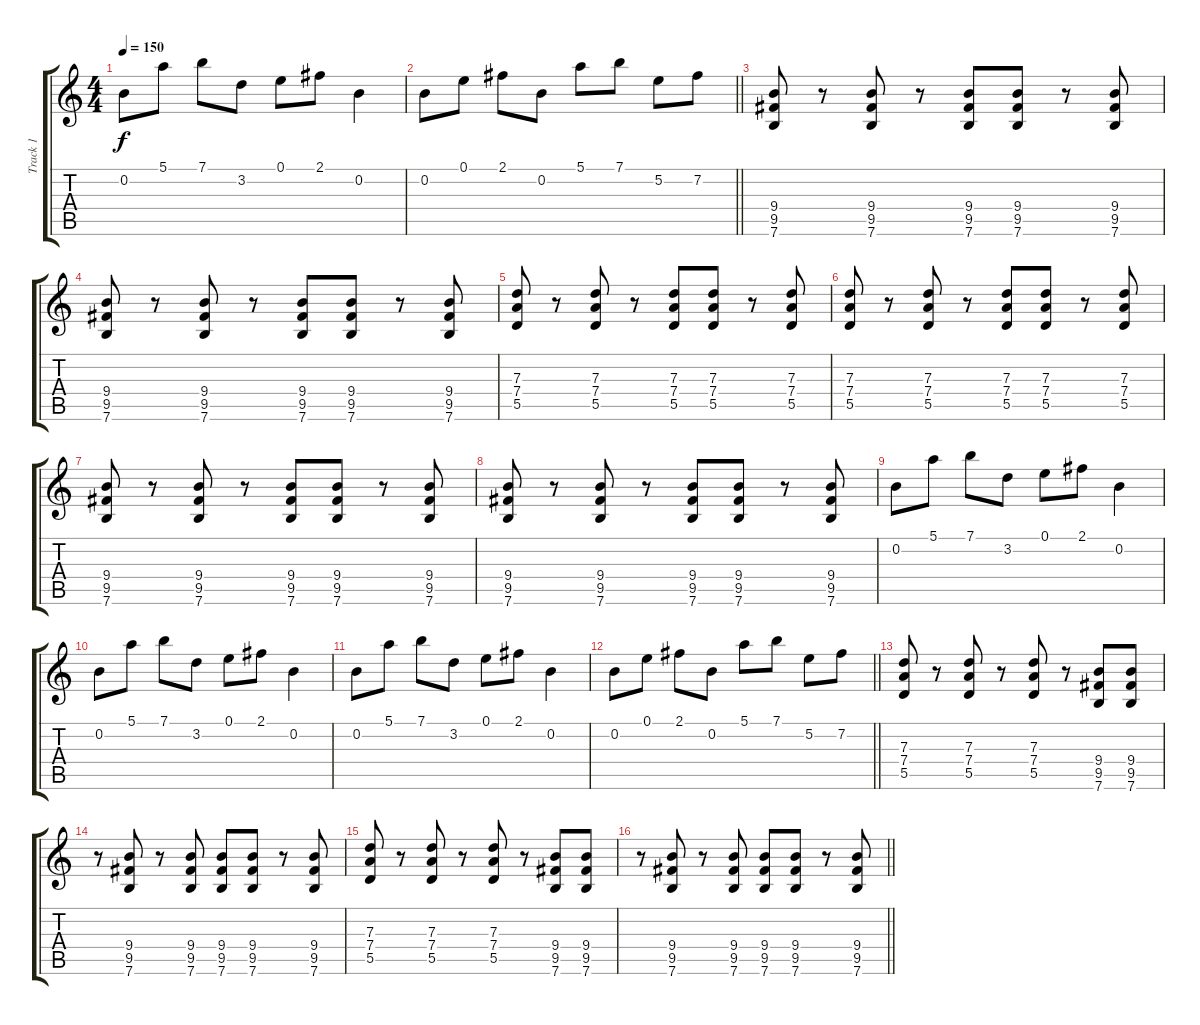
\track ("Track 1" "Track 1") {instrument distortionguitar}
\staff {score tabs}
\tuning (E4 B3 G3 D3 A2 E2) {hide}
\ts (4 4)
\tempo 150
\clef g2
\ks c
0.2.8{dy f} 5.1.8 7.1.8 3.2.8 0.1.8 2.1.8 0.2.4 |
\barLineRight lightlight
0.2.8 0.1.8 2.1.8 0.2.8 5.1.8 7.1.8 5.2.8 7.2.8 |
(9.4 9.5 7.6).8 r.8 (9.4 9.5 7.6).8 r.8 (9.4 9.5 7.6).8 (9.4 9.5 7.6).8 r.8 (9.4 9.5 7.6).8 |
(9.4 9.5 7.6).8 r.8 (9.4 9.5 7.6).8 r.8 (9.4 9.5 7.6).8 (9.4 9.5 7.6).8 r.8 (9.4 9.5 7.6).8 |
(7.3 7.4 5.5).8 r.8 (7.3 7.4 5.5).8 r.8 (7.3 7.4 5.5).8 (7.3 7.4 5.5).8 r.8 (7.3 7.4 5.5).8 |
(7.3 7.4 5.5).8 r.8 (7.3 7.4 5.5).8 r.8 (7.3 7.4 5.5).8 (7.3 7.4 5.5).8 r.8 (7.3 7.4 5.5).8 |
(9.4 9.5 7.6).8 r.8 (9.4 9.5 7.6).8 r.8 (9.4 9.5 7.6).8 (9.4 9.5 7.6).8 r.8 (9.4 9.5 7.6).8 |
(9.4 9.5 7.6).8 r.8 (9.4 9.5 7.6).8 r.8 (9.4 9.5 7.6).8 (9.4 9.5 7.6).8 r.8 (9.4 9.5 7.6).8 |
0.2.8 5.1.8 7.1.8 3.2.8 0.1.8 2.1.8 0.2.4 |
0.2.8 5.1.8 7.1.8 3.2.8 0.1.8 2.1.8 0.2.4 |
0.2.8 5.1.8 7.1.8 3.2.8 0.1.8 2.1.8 0.2.4 |
\barLineRight lightlight
0.2.8 0.1.8 2.1.8 0.2.8 5.1.8 7.1.8 5.2.8 7.2.8 |
(7.3 7.4 5.5).8 r.8 (7.3 7.4 5.5).8 r.8 (7.3 7.4 5.5).8 r.8 (9.4 9.5 7.6).8 (9.4 9.5 7.6).8 |
r.8 (9.4 9.5 7.6).8 r.8 (9.4 9.5 7.6).8 (9.4 9.5 7.6).8 (9.4 9.5 7.6).8 r.8 (9.4 9.5 7.6).8 |
(7.3 7.4 5.5).8 r.8 (7.3 7.4 5.5).8 r.8 (7.3 7.4 5.5).8 r.8 (9.4 9.5 7.6).8 (9.4 9.5 7.6).8 |
\barLineRight lightlight
r.8 (9.4 9.5 7.6).8 r.8 (9.4 9.5 7.6).8 (9.4 9.5 7.6).8 (9.4 9.5 7.6).8 r.8 (9.4 9.5 7.6).8
